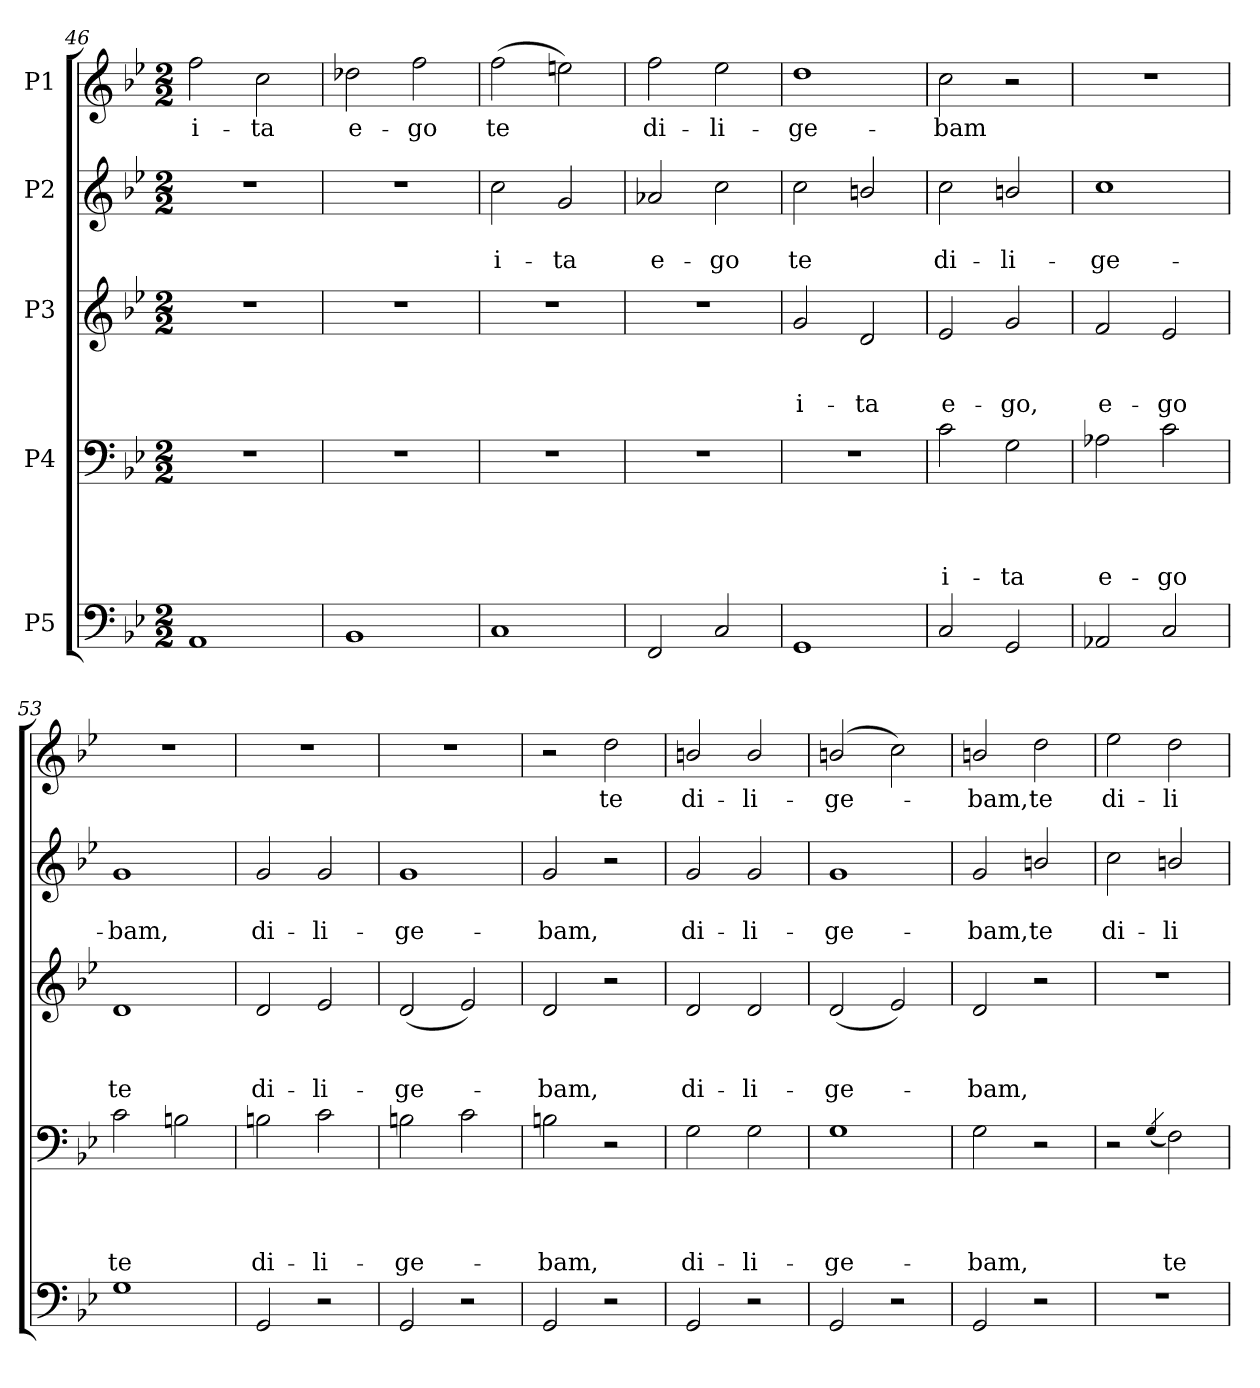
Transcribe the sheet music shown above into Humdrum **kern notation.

**kern	**kern	**text	**text	**text	**text	**kern	**text	**text	**text	**kern	**text	**text	**kern	**text
*part5	*part4	*part4	*part4	*part4	*part4	*part3	*part3	*part3	*part3	*part2	*part2	*part2	*part1	*part1
*staff5	*staff4	*staff4	*staff4	*staff4	*staff4	*staff3	*staff3	*staff3	*staff3	*staff2	*staff2	*staff2	*staff1	*staff1
*I"P5	*I"P4	*	*	*	*	*I"P3	*	*	*	*I"P2	*	*	*I"P1	*
*clefF4	*clefF4	*	*	*	*	*clefG2	*	*	*	*clefG2	*	*	*clefG2	*
*k[b-e-]	*k[b-e-]	*	*	*	*	*k[b-e-]	*	*	*	*k[b-e-]	*	*	*k[b-e-]	*
*B-:	*B-:	*	*	*	*	*B-:	*	*	*	*B-:	*	*	*B-:	*
*M2/2	*M2/2	*	*	*	*	*M2/2	*	*	*	*M2/2	*	*	*M2/2	*
=46	=46	=46	=46	=46	=46	=46	=46	=46	=46	=46	=46	=46	=46	=46
!	!	!	!	!	!	!	!	!	!	!	!	!	!	!LO:LY:b
1AA	1r	.	.	.	.	1r	.	.	.	1r	.	.	2ff\	i-
!	!	!	!	!	!	!	!	!	!	!	!	!	!	!LO:LY:b
.	.	.	.	.	.	.	.	.	.	.	.	.	2cc\	-ta
=47	=47	=47	=47	=47	=47	=47	=47	=47	=47	=47	=47	=47	=47	=47
!	!	!	!	!	!	!	!	!	!	!	!	!	!	!LO:LY:b
1BB-	1r	.	.	.	.	1r	.	.	.	1r	.	.	2dd-X\	e-
!	!	!	!	!	!	!	!	!	!	!	!	!	!	!LO:LY:b
.	.	.	.	.	.	.	.	.	.	.	.	.	2ff\	-go
=48	=48	=48	=48	=48	=48	=48	=48	=48	=48	=48	=48	=48	=48	=48
!	!	!	!	!	!	!	!	!	!	!	!	!LO:LY:b	!	!LO:LY:b
1C	1r	.	.	.	.	1r	.	.	.	2cc\	.	i-	(>2ff\	te
!	!	!	!	!	!	!	!	!	!	!	!	!LO:LY:b	!	!
.	.	.	.	.	.	.	.	.	.	2g/	.	-ta	2een\)	.
=49	=49	=49	=49	=49	=49	=49	=49	=49	=49	=49	=49	=49	=49	=49
!	!	!	!	!	!	!	!	!	!	!	!	!LO:LY:b	!	!LO:LY:b
2FF/	1r	.	.	.	.	1r	.	.	.	2a-X/	.	e-	2ff\	di-
!	!	!	!	!	!	!	!	!	!	!	!	!LO:LY:b	!	!LO:LY:b
2C/	.	.	.	.	.	.	.	.	.	2cc\	.	-go	2ee-\	-li-
=50	=50	=50	=50	=50	=50	=50	=50	=50	=50	=50	=50	=50	=50	=50
!	!	!	!	!	!	!	!	!	!LO:LY:b	!	!	!LO:LY:b	!	!LO:LY:b
1GG	1r	.	.	.	.	2g/	.	.	i-	2cc\	.	te	1dd	-ge-
!	!	!	!	!	!	!	!	!	!LO:LY:b	!	!	!	!	!
.	.	.	.	.	.	2d/	.	.	-ta	2bn/	.	.	.	.
=51	=51	=51	=51	=51	=51	=51	=51	=51	=51	=51	=51	=51	=51	=51
!	!	!	!	!	!LO:LY:b	!	!	!	!LO:LY:b	!	!	!LO:LY:b	!	!LO:LY:b
2C/	2c\	.	.	.	i-	2e-/	.	.	e-	2cc\	.	di-	2cc\	-bam
!	!	!	!	!	!LO:LY:b	!	!	!	!LO:LY:b	!	!	!LO:LY:b	!	!
2GG/	2G\	.	.	.	-ta	2g/	.	.	-go,	2bn/	.	-li-	2r	.
!!LO:PB:g=z
=52	=52	=52	=52	=52	=52	=52	=52	=52	=52	=52	=52	=52	=52	=52
!	!	!	!	!	!LO:LY:b	!	!	!	!LO:LY:b	!	!	!LO:LY:b	!	!
2AA-X/	2A-X\	.	.	.	e-	2f/	.	.	e-	1cc	.	-ge-	1r	.
!	!	!	!	!	!LO:LY:b	!	!	!	!LO:LY:b	!	!	!	!	!
2C/	2c\	.	.	.	-go	2e-/	.	.	-go	.	.	.	.	.
=53	=53	=53	=53	=53	=53	=53	=53	=53	=53	=53	=53	=53	=53	=53
!	!	!	!	!	!LO:LY:b	!	!	!	!LO:LY:b	!	!	!LO:LY:b	!	!
1G	2c\	.	.	.	te	1d	.	.	te	1g	.	-bam,	1r	.
.	2Bn\	.	.	.	.	.	.	.	.	.	.	.	.	.
=54	=54	=54	=54	=54	=54	=54	=54	=54	=54	=54	=54	=54	=54	=54
!	!	!	!	!	!LO:LY:b	!	!	!	!LO:LY:b	!	!	!LO:LY:b	!	!
2GG/	2Bn\	.	.	.	di-	2d/	.	.	di-	2g/	.	di-	1r	.
!	!	!	!	!	!LO:LY:b	!	!	!	!LO:LY:b	!	!	!LO:LY:b	!	!
2r	2c\	.	.	.	-li-	2e-/	.	.	-li-	2g/	.	-li-	.	.
=55	=55	=55	=55	=55	=55	=55	=55	=55	=55	=55	=55	=55	=55	=55
!	!	!	!	!	!LO:LY:b	!	!	!	!LO:LY:b	!	!	!LO:LY:b	!	!
2GG/	2Bn\	.	.	.	-ge-	(<2d/	.	.	-ge-	1g	.	-ge-	1r	.
2r	2c\	.	.	.	.	2e-/)	.	.	.	.	.	.	.	.
=56	=56	=56	=56	=56	=56	=56	=56	=56	=56	=56	=56	=56	=56	=56
!	!	!	!	!	!LO:LY:b	!	!	!	!LO:LY:b	!	!	!LO:LY:b	!	!
2GG/	2Bn\	.	.	.	-bam,	2d/	.	.	-bam,	2g/	.	-bam,	2r	.
!	!	!	!	!	!	!	!	!	!	!	!	!	!	!LO:LY:b
2r	2r	.	.	.	.	2r	.	.	.	2r	.	.	2dd\	te
=57	=57	=57	=57	=57	=57	=57	=57	=57	=57	=57	=57	=57	=57	=57
!	!	!	!	!	!LO:LY:b	!	!	!	!LO:LY:b	!	!	!LO:LY:b	!	!LO:LY:b
2GG/	2G\	.	.	.	di-	2d/	.	.	di-	2g/	.	di-	2bn/	di-
!	!	!	!	!	!LO:LY:b	!	!	!	!LO:LY:b	!	!	!LO:LY:b	!	!LO:LY:b
2r	2G\	.	.	.	-li-	2d/	.	.	-li-	2g/	.	-li-	2b/	-li-
=58	=58	=58	=58	=58	=58	=58	=58	=58	=58	=58	=58	=58	=58	=58
!	!	!	!	!	!LO:LY:b	!	!	!	!LO:LY:b	!	!	!LO:LY:b	!	!LO:LY:b
2GG/	1G	.	.	.	-ge-	(<2d/	.	.	-ge-	1g	.	-ge-	(<2bn/	-ge-
2r	.	.	.	.	.	2e-/)	.	.	.	.	.	.	2cc\)	.
=59	=59	=59	=59	=59	=59	=59	=59	=59	=59	=59	=59	=59	=59	=59
!	!	!	!	!	!LO:LY:b	!	!	!	!LO:LY:b	!	!	!LO:LY:b	!	!LO:LY:b
2GG/	2G\	.	.	.	-bam,	2d/	.	.	-bam,	2g/	.	-bam,	2bn/	-bam,
!	!	!	!	!	!	!	!	!	!	!	!	!LO:LY:b	!	!LO:LY:b
2r	2r	.	.	.	.	2r	.	.	.	2bn/	.	te	2dd\	te
=60	=60	=60	=60	=60	=60	=60	=60	=60	=60	=60	=60	=60	=60	=60
!	!	!	!	!	!	!	!	!	!	!	!	!LO:LY:b	!	!LO:LY:b
1r	2r	.	.	.	.	1r	.	.	.	2cc\	.	di-	2ee-\	di-
.	(<4qG/	.	.	.	.	.	.	.	.	.	.	.	.	.
!	!	!	!	!	!LO:LY:b	!	!	!	!	!	!	!LO:LY:b	!	!LO:LY:b
.	2F\)	.	.	.	te	.	.	.	.	2bn/	.	-li-	2dd\	-li-
=	=	=	=	=	=	=	=	=	=	=	=	=	=	=
*-	*-	*-	*-	*-	*-	*-	*-	*-	*-	*-	*-	*-	*-	*-
